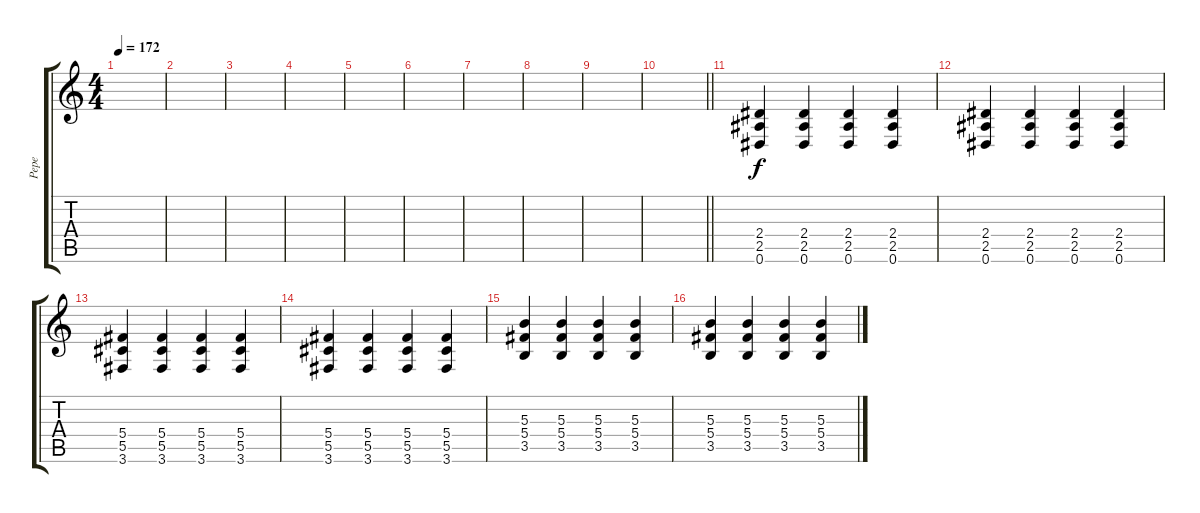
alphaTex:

\track ("Pepe" "Pepe") {instrument overdrivenguitar}
\staff {score tabs}
\tuning (Eb4 Bb3 Gb3 Db3 Ab2 Eb2) {hide}
\ts (4 4)
\tempo 172
\clef g2
\ks c
|
|
|
|
|
|
|
|
|
\barLineRight lightlight
|
\section ("" "")
(2.4 2.5 0.6).4{volume 12} (2.4 2.5 0.6).4 (2.4 2.5 0.6).4 (2.4 2.5 0.6).4 |
(2.4 2.5 0.6).4 (2.4 2.5 0.6).4 (2.4 2.5 0.6).4 (2.4 2.5 0.6).4 |
(5.4 5.5 3.6).4 (5.4 5.5 3.6).4 (5.4 5.5 3.6).4 (5.4 5.5 3.6).4 |
(5.4 5.5 3.6).4 (5.4 5.5 3.6).4 (5.4 5.5 3.6).4 (5.4 5.5 3.6).4 |
(5.3 5.4 3.5).4 (5.3 5.4 3.5).4 (5.3 5.4 3.5).4 (5.3 5.4 3.5).4 |
(5.3 5.4 3.5).4 (5.3 5.4 3.5).4 (5.3 5.4 3.5).4 (5.3 5.4 3.5).4
